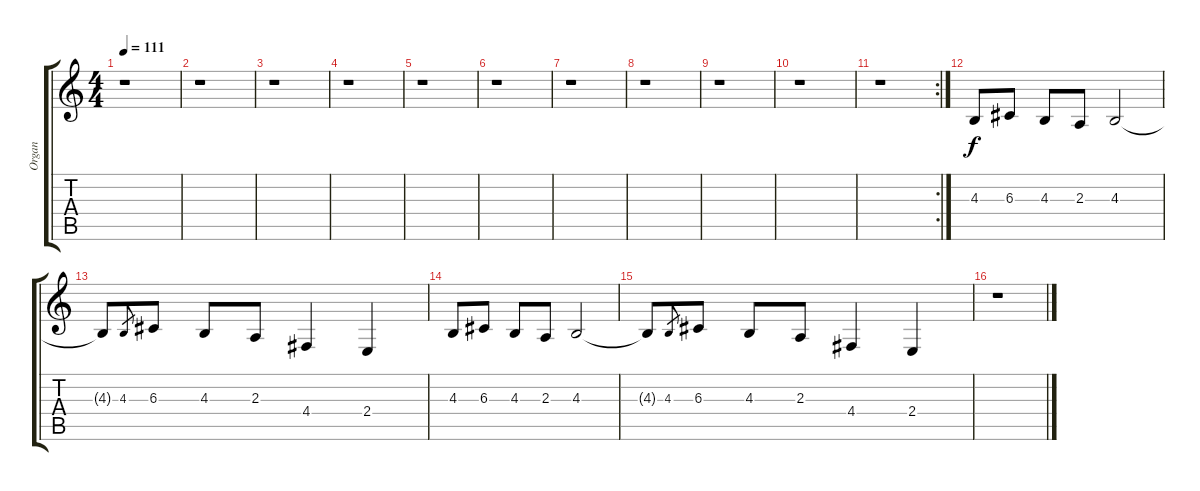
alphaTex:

\track ("Organ" "Organ") {instrument reedorgan}
\staff {score tabs}
\tuning (E4 B3 G3 D3 A2 E2) {hide}
\ts (4 4)
\tempo 111
\clef g2
\ks c
r.1{dy f} |
r.1 |
r.1 |
r.1 |
r.1 |
r.1 |
r.1 |
r.1 |
r.1 |
r.1 |
\rc 2
r.1 |
4.3.8 6.3.8 4.3.8 2.3.8 4.3.2 |
4.3{t}.8 4.3.8{gr} 6.3.8 4.3.8 2.3.8 4.4.4 2.4.4 |
4.3.8 6.3.8 4.3.8 2.3.8 4.3.2 |
4.3{t}.8 4.3.8{gr} 6.3.8 4.3.8 2.3.8 4.4.4 2.4.4 |
r.1
